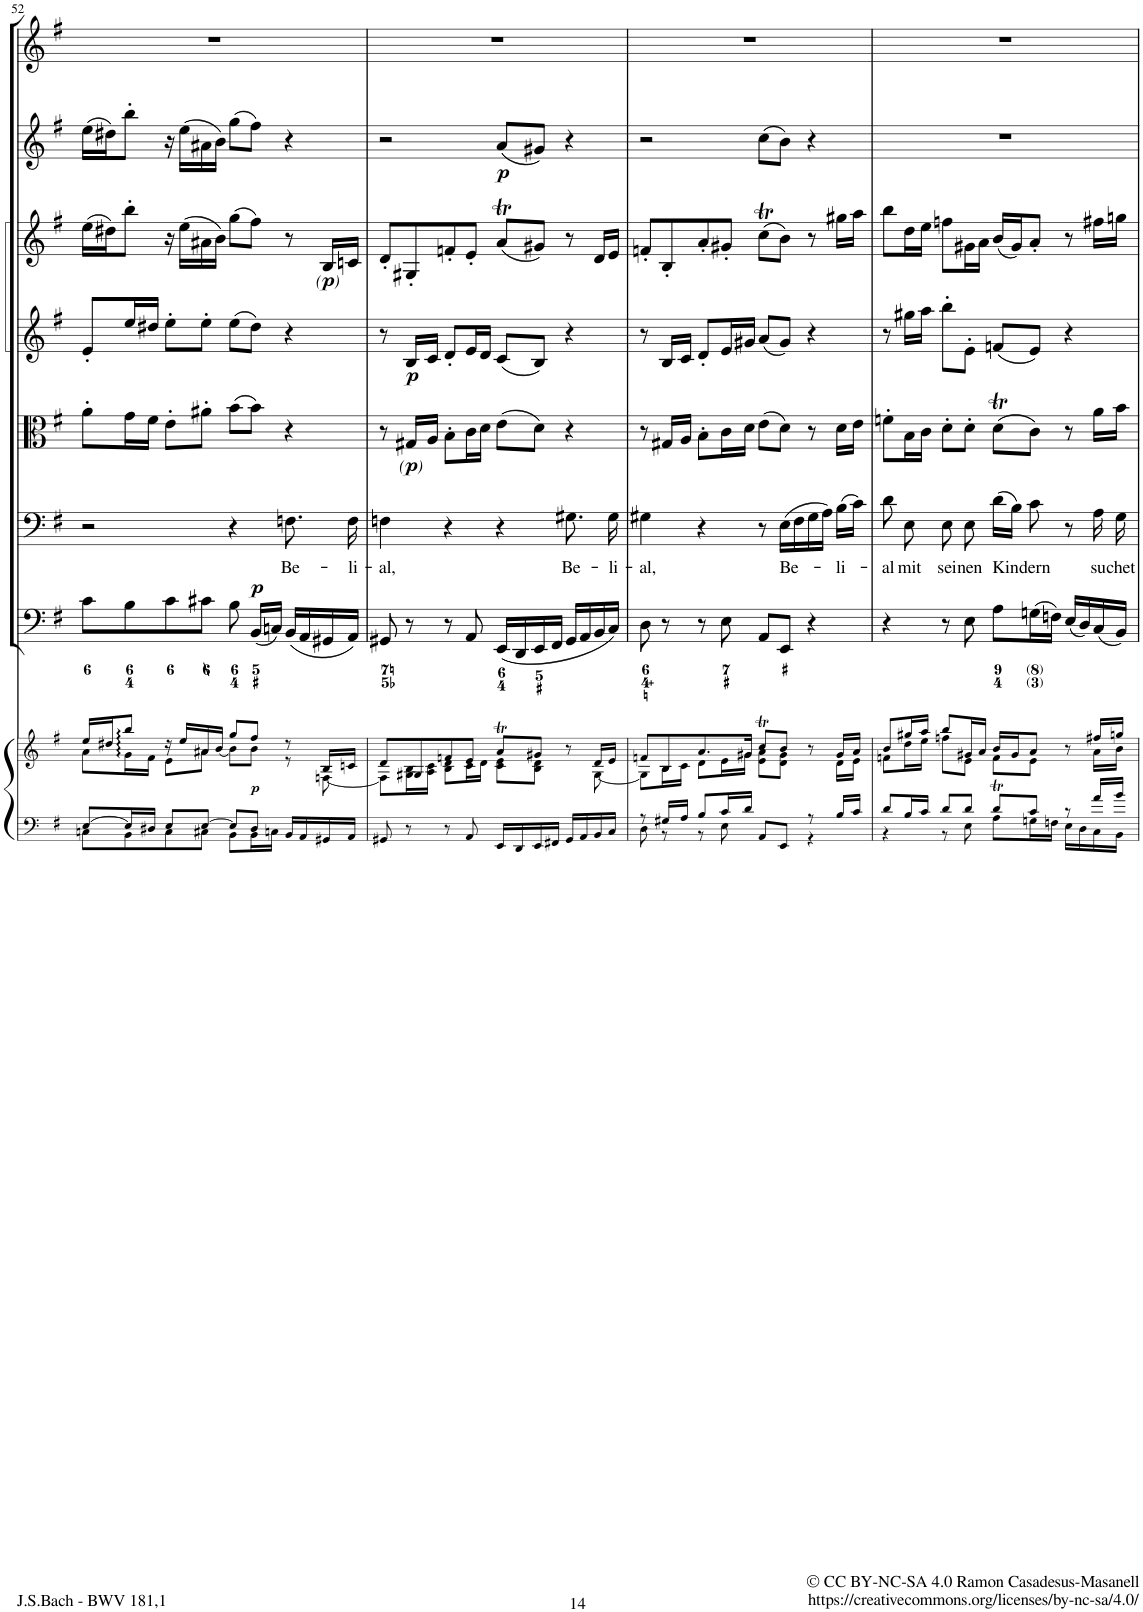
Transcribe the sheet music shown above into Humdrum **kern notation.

**kern	**kern	**dynam	**kern	**dynam	**kern	**text	**kern	**dynam	**kern	**dynam	**kern	**dynam	**kern	**dynam	**kern
*part8	*part8	*part8	*part7	*part7	*part6	*part6	*part5	*part5	*part4	*part4	*part3	*part3	*part2	*part2	*part1
*staff9	*staff8	*staff8/9	*staff7	*staff7	*staff6	*staff6	*staff5	*staff5	*staff4	*staff4	*staff3	*staff3	*staff2	*staff2	*staff1
*I"Piano reduction	*	*	*I"Continuo	*	*I"Basso	*	*I"Viola	*	*I"Violino II	*	*I"Violino I	*	*I"Oboe	*	*I"Flauto traverso
*I'Pno	*	*	*	*	*	*	*I'Vla	*	*I'Vln	*	*I'Vln	*	*I'Ob	*	*I'Fl
!!LO:PB:g=z
*clefF4	*clefG2	*	*clefF4	*	*clefF4	*	*clefC3	*	*clefG2	*	*clefG2	*	*clefG2	*	*clefG2
*k[f#]	*k[f#]	*	*k[f#]	*	*k[f#]	*	*k[f#]	*	*k[f#]	*	*k[f#]	*	*k[f#]	*	*k[f#]
*M4/4	*M4/4	*	*M4/4	*	*M4/4	*	*M4/4	*	*M4/4	*	*M4/4	*	*M4/4	*	*M4/4
*met(c)	*met(c)	*	*met(c)	*	*met(c)	*	*met(c)	*	*met(c)	*	*met(c)	*	*met(c)	*	*met(c)
=52	=52	=52	=52	=52	=52	=52	=52	=52	=52	=52	=52	=52	=52	=52	=52
*^	*^	*	*	*	*	*	*	*	*	*	*	*	*	*	*
[8E/L	8Cn\L	16ee/LL	8a\L	.	8c\L	.	2r	.	8a'\L	.	8e'/L	.	(16ee\LL	.	(16ee\LL	.	1r
.	.	16dd#X/J	.	.	.	.	.	.	.	.	.	.	16dd#X\J)	.	16dd#X\J)	.	.
16E/L]	8BB\	8bb/J	16g\L	.	8B\	.	.	.	16g\L	.	16ee/L	.	8bb'\J	.	8bb'\J	.	.
16D#X/JJ	.	.	16f#\JJ	.	.	.	.	.	16f#\JJ	.	16dd#X/JJ	.	.	.	.	.	.
8E/L	8C\	16r	8e\L	.	8c\	.	.	.	8e'\L	.	8ee'\L	.	16r	.	16r	.	.
.	.	16ee/LL	.	.	.	.	.	.	.	.	.	.	(16ee\LL	.	(16ee\LL	.	.
[8E/J	8C#X\J	16a#X/	8a#\J	.	8c#X\J	.	.	.	8a#X'\J	.	8ee'\J	.	16a#X\	.	16a#X\	.	.
.	.	[<16b/JJ	.	.	.	.	.	.	.	.	.	.	16b\JJ)	.	16b\JJ)	.	.
8E/L]	8BB\L	8gg/L	8b\L]	.	8B\	.	4r	.	(8b\L	.	(8ee\L	.	(8gg\L	.	(8gg\L	.	.
!	!	!	!	!LO:DY:b	!	!LO:DY:a	!	!	!	!	!	!	!	!	!	!	!
8D#/J	16BB\L	8ff#/J	8b\J	p	(16BB/LL	p	.	.	8b\J)	.	8dd#\J)	.	8ff#\J)	.	8ff#\J)	.	.
.	16Cn\JJ	.	.	.	16Cn/JJ)	.	.	.	.	.	.	.	.	.	.	.	.
!	!	!	!	!	!	!	!	!LO:LY:b	!	!	!	!	!	!	!	!	!
16BB/LL	4ryy	8r	8r	.	(16BB/LL	.	8.Fn\	Be-	4r	.	4r	.	8r	.	4r	.	.
16AA/	.	.	.	.	16AA/	.	.	.	.	.	.	.	.	.	.	.	.
!	!	!	!	!	!	!	!	!	!	!	!	!	!	!LO:DY:b	!	!	!
!	!	!	!	!	!	!	!	!	!	!	!	!	!	!LO:DY:n=1:b	!	!	!
!	!	!	!	!	!	!	!	!	!	!	!	!	!	!LO:DY:n=2:b	!	!	!
16GG#X/	.	16B/LL	[8Fn\	.	16GG#X/	.	.	.	.	.	.	.	16B/LL	other-dynamics p other-dynamics	.	.	.
!	!	!	!	!	!	!	!	!LO:LY:b	!	!	!	!	!	!	!	!	!
16AA/JJ	.	16cn/JJ	.	.	16AA/JJ)	.	16F\	-li-	.	.	.	.	16cn/JJ	.	.	.	.
*v	*v	*	*	*	*	*	*	*	*	*	*	*	*	*	*	*	*
=53	=53	=53	=53	=53	=53	=53	=53	=53	=53	=53	=53	=53	=53	=53	=53	=53
!	!	!	!	!	!	!	!LO:LY:b	!	!	!	!	!	!	!	!	!
8GG#X/	8d/L	8F\L]	.	8GG#X/	.	4Fn\	-al,	8r	.	8r	.	8d'/L	.	2r	.	1r
!	!	!	!	!	!	!	!	!	!LO:DY:b	!	!	!	!	!	!	!
!	!	!	!	!	!	!	!	!	!LO:DY:n=1:b	!	!	!	!	!	!	!
!	!	!	!	!	!	!	!	!	!LO:DY:n=2:b	!	!LO:DY:b	!	!	!	!	!
8r	8G#X/	16G#\ 16B\L	.	8r	.	.	.	16G#X/LL	other-dynamics p other-dynamics	16B/LL	p	8G#X'/	.	.	.	.
.	.	16A\ 16c\JJ	.	.	.	.	.	16A/JJ	.	16c/JJ	.	.	.	.	.	.
8r	8fn/	8B\ 8d\L	.	8r	.	4r	.	8B'\L	.	8d'/L	.	8fn'/	.	.	.	.
8AA/	8e/J	16c\L	.	8AA/	.	.	.	16c\L	.	16e/L	.	8e'/J	.	.	.	.
.	.	16d\JJ	.	.	.	.	.	16d\JJ	.	16d/JJ	.	.	.	.	.	.
!	!	!	!	!	!	!	!	!	!	!	!	!	!	!	!LO:DY:b	!
16EE/LL	8aT/L	8c\ 8e\L	.	(16EE/LL	.	4r	.	(8e\L	.	(8c/L	.	(8aT/L	.	(8a/L	p	.
16DD/	.	.	.	16DD/	.	.	.	.	.	.	.	.	.	.	.	.
16EE/	8g#X/J	8B\ 8d\J	.	16EE/	.	.	.	8d\J)	.	8B/J)	.	8g#X/J)	.	8g#X/J)	.	.
16FF#X/JJ	.	.	.	16FF#/JJ	.	.	.	.	.	.	.	.	.	.	.	.
!	!	!	!	!	!	!	!LO:LY:b	!	!	!	!	!	!	!	!	!
16GG#/LL	8r	8ryy	.	16GG#/LL	.	8.G#X\	Be-	4r	.	4r	.	8r	.	4r	.	.
16AA/	.	.	.	16AA/	.	.	.	.	.	.	.	.	.	.	.	.
16BB/	16d/LL	[8G#\	.	16BB/	.	.	.	.	.	.	.	16d/LL	.	.	.	.
!	!	!	!	!	!	!	!LO:LY:b	!	!	!	!	!	!	!	!	!
16C/JJ	16e/JJ	.	.	16C/JJ)	.	16G#\	-li-	.	.	.	.	16e/JJ	.	.	.	.
=54	=54	=54	=54	=54	=54	=54	=54	=54	=54	=54	=54	=54	=54	=54	=54	=54
*^	*	*	*	*	*	*	*	*	*	*	*	*	*	*	*	*
!	!	!	!	!	!	!	!	!LO:LY:b	!	!	!	!	!	!	!	!	!
8r	8D\	8fn/L	8G#\L]	.	8D\	.	4G#X\	-al,	8r	.	8r	.	8fn'/L	.	2r	.	1r
16G#X/LL	8r	8B/	16B\L	.	8r	.	.	.	16G#X/LL	.	16B/LL	.	8B'/	.	.	.	.
16A/JJ	.	.	16c\JJ	.	.	.	.	.	16A/JJ	.	16c/JJ	.	.	.	.	.	.
8B/L	8r	8.a/	8d\L	.	8r	.	4r	.	8B'\L	.	8d'/L	.	8a'/	.	.	.	.
16c/L	8E\	.	16e\L	.	8E\	.	.	.	16c\L	.	16e/L	.	8g#X'/J	.	.	.	.
16d/JJ	.	16g#X/Jk	16g#\JJ	.	.	.	.	.	16d\JJ	.	16g#X/JJ	.	.	.	.	.	.
8AA/L	4ryy	8ccT/L	8e\ 8a\L	.	8AA/L	.	8r	.	(8e\L	.	(8a/L	.	(8ccT\L	.	(8cc\L	.	.
!	!	!	!	!	!	!	!	!LO:LY:b	!	!	!	!	!	!	!	!	!
8EE/J	.	8b/J	8d\ 8g#\J	.	8EE/J	.	(16E\LL	Be-	8d\J)	.	8g#/J)	.	8b\J)	.	8b\J)	.	.
.	.	.	.	.	.	.	16F#\	.	.	.	.	.	.	.	.	.	.
8r	4r	8r	8ryy	.	4r	.	16G#\	.	8r	.	4r	.	8r	.	4r	.	.
.	.	.	.	.	.	.	16A\JJ)	.	.	.	.	.	.	.	.	.	.
!	!	!	!	!	!	!	!	!LO:LY:b	!	!	!	!	!	!	!	!	!
16B/LL	.	16g#/LL	16d\LL	.	.	.	(16B\LL	-li-	16d\LL	.	.	.	16gg#X\LL	.	.	.	.
16c/JJ	.	16a/JJ	16e\JJ	.	.	.	16c\JJ)	.	16e\JJ	.	.	.	16aa\JJ	.	.	.	.
=55	=55	=55	=55	=55	=55	=55	=55	=55	=55	=55	=55	=55	=55	=55	=55	=55	=55
!	!	!	!	!	!	!	!	!LO:LY:b	!	!	!	!	!	!	!	!	!
8d/L	4r	8b/L	8fn\L	.	4r	.	8d\	-al	8fn'\L	.	8r	.	8bb\L	.	1r	.	1r
!	!	!	!	!	!	!	!	!LO:LY:b	!	!	!	!	!	!	!	!	!
16B/L	.	16gg#X/L	16dd\L	.	.	.	8E\	mit	16B\L	.	16gg#X\LL	.	16dd\L	.	.	.	.
16c/JJ	.	16aa/JJ	16ee\JJ	.	.	.	.	.	16c\JJ	.	16aa\JJ	.	16ee\JJ	.	.	.	.
!	!	!	!	!	!	!	!	!LO:LY:b	!	!	!	!	!	!	!	!	!
8d/L	8r	8bb/L	8ffn\L	.	8r	.	8E\	sei-	8d'\L	.	8bb'\L	.	8ffn\L	.	.	.	.
!	!	!	!	!	!	!	!	!LO:LY:b	!	!	!	!	!	!	!	!	!
8d/J	8E\	16g#X/L	8e\J	.	8E\	.	8E\	-nen	8d'\J	.	8e'\J	.	16g#X\L	.	.	.	.
.	.	16a/JJ	.	.	.	.	.	.	.	.	.	.	16a\JJ	.	.	.	.
!	!	!	!	!	!	!	!	!LO:LY:b	!	!	!	!	!	!	!	!	!
8dT/L	8A\L	16b/LL	8f\L	.	8A\L	.	(16d\LL	Kin-	(8dT\L	.	(8fn/L	.	(16b/LL	.	.	.	.
.	.	16g#/J	.	.	.	.	16B\JJ)	.	.	.	.	.	16g#/J)	.	.	.	.
!	!	!	!	!	!	!	!	!LO:LY:b	!	!	!	!	!	!	!	!	!
8c/J	16Gn\L	8a/J	8e\J	.	(16Gn\L	.	8c\	-dern	8c\J)	.	8e/J)	.	8a'/J	.	.	.	.
.	16Fn\JJ	.	.	.	16Fn\JJ)	.	.	.	.	.	.	.	.	.	.	.	.
8r	16E\LL	8r	8ryy	.	(16E/LL	.	8r	.	8r	.	4r	.	8r	.	.	.	.
.	16D\	.	.	.	16D/)	.	.	.	.	.	.	.	.	.	.	.	.
!	!	!	!	!	!	!	!	!LO:LY:b	!	!	!	!	!	!	!	!	!
16a/LL	16C\	16ff#X/LL	16a\LL	.	(16C/	.	16A\	su-	16a\LL	.	.	.	16ff#X\LL	.	.	.	.
!	!	!	!	!	!	!	!	!LO:LY:b	!	!	!	!	!	!	!	!	!
16b/JJ	16BB\JJ	16ggn/JJ	16b\JJ	.	16BB/JJ)	.	16G\	-chet	16b\JJ	.	.	.	16ggn\JJ	.	.	.	.
*v	*v	*	*	*	*	*	*	*	*	*	*	*	*	*	*	*	*
*	*v	*v	*	*	*	*	*	*	*	*	*	*	*	*	*	*
=	=	=	=	=	=	=	=	=	=	=	=	=	=	=	=
*-	*-	*-	*-	*-	*-	*-	*-	*-	*-	*-	*-	*-	*-	*-	*-
